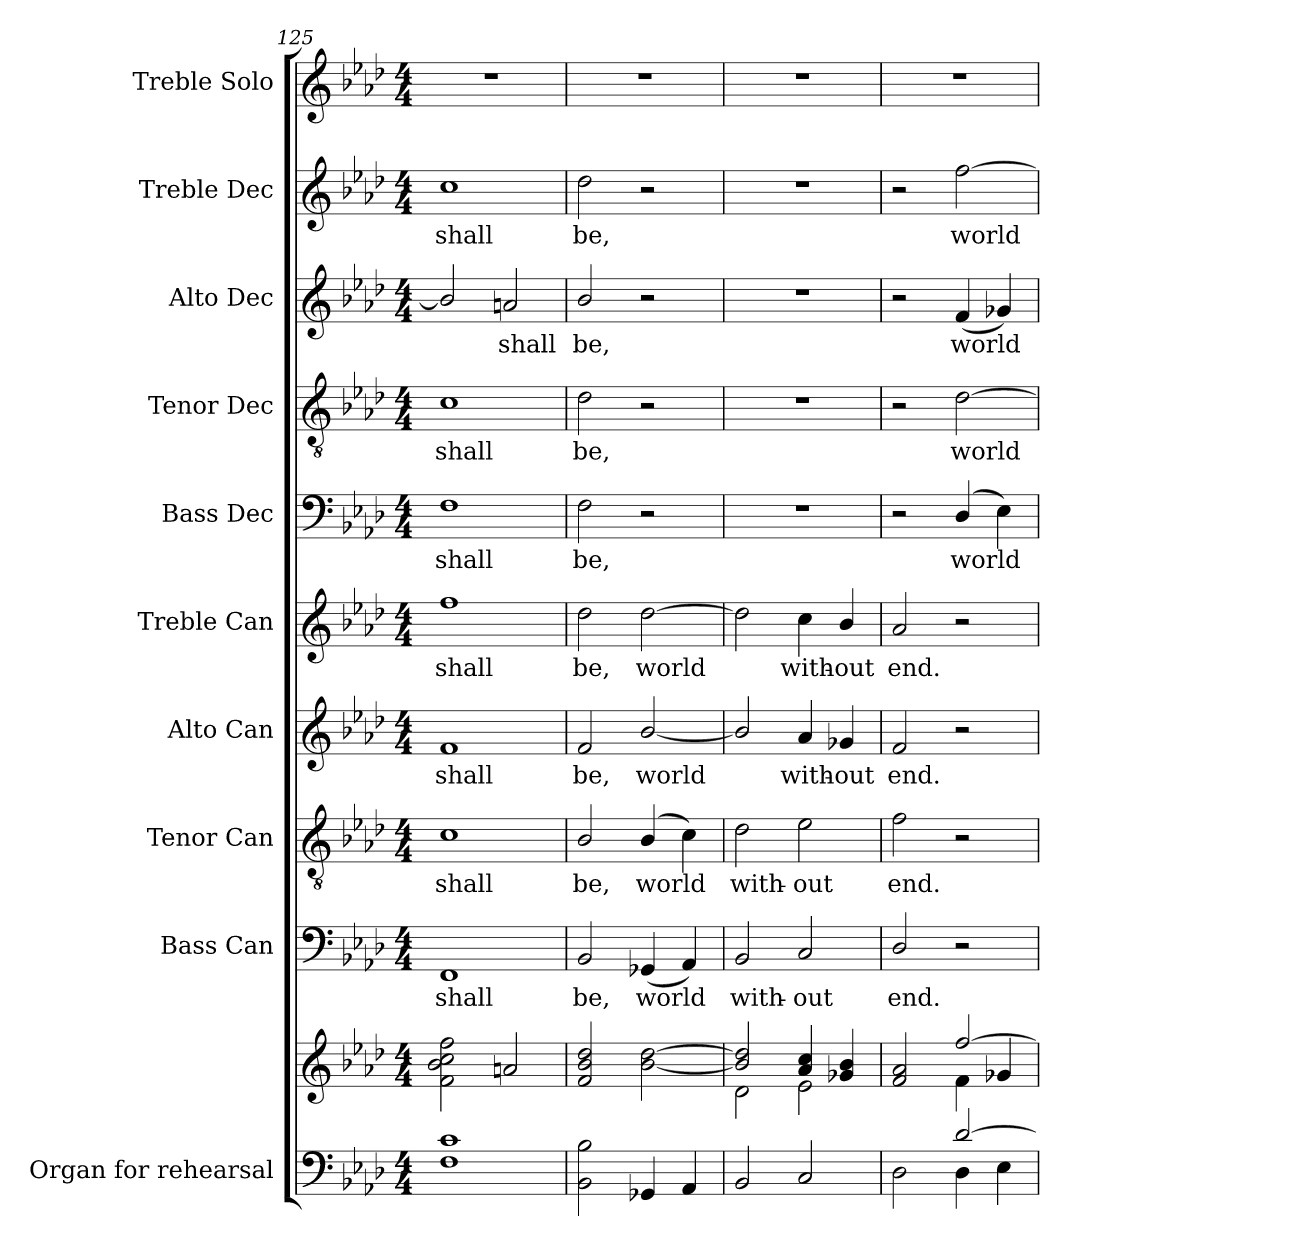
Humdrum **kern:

**kern	**kern	**kern	**text	**kern	**text	**kern	**text	**kern	**text	**kern	**text	**kern	**text	**kern	**text	**kern	**text	**kern
*part10	*part10	*part9	*part9	*part8	*part8	*part7	*part7	*part6	*part6	*part5	*part5	*part4	*part4	*part3	*part3	*part2	*part2	*part1
*staff11	*staff10	*staff9	*staff9	*staff8	*staff8	*staff7	*staff7	*staff6	*staff6	*staff5	*staff5	*staff4	*staff4	*staff3	*staff3	*staff2	*staff2	*staff1
*I"Organ for  rehearsal	*	*I"Bass Can	*	*I"Tenor Can	*	*I"Alto Can	*	*I"Treble Can	*	*I"Bass Dec	*	*I"Tenor Dec	*	*I"Alto Dec	*	*I"Treble Dec	*	*I"Treble Solo
*I'Org.	*	*I'B.	*	*I'T.	*	*I'A.	*	*I'Tr.	*	*I'B.	*	*I'T.	*	*I'A.	*	*I'Tr.	*	*I'Tr. Solo
*clefF4	*clefG2	*clefF4	*	*clefGv2	*	*clefG2	*	*clefG2	*	*clefF4	*	*clefGv2	*	*clefG2	*	*clefG2	*	*clefG2
*	*	*	*	*ITrd7c12	*	*	*	*	*	*	*	*ITrd7c12	*	*	*	*	*	*
*k[b-e-a-d-]	*k[b-e-a-d-]	*k[b-e-a-d-]	*	*k[b-e-a-d-]	*	*k[b-e-a-d-]	*	*k[b-e-a-d-]	*	*k[b-e-a-d-]	*	*k[b-e-a-d-]	*	*k[b-e-a-d-]	*	*k[b-e-a-d-]	*	*k[b-e-a-d-]
*A-:	*A-:	*A-:	*	*A-:	*	*A-:	*	*A-:	*	*A-:	*	*A-:	*	*A-:	*	*A-:	*	*A-:
*M4/4	*M4/4	*M4/4	*	*M4/4	*	*M4/4	*	*M4/4	*	*M4/4	*	*M4/4	*	*M4/4	*	*M4/4	*	*M4/4
=125	=125	=125	=125	=125	=125	=125	=125	=125	=125	=125	=125	=125	=125	=125	=125	=125	=125	=125
!	!	!	!LO:LY:b:color=#000000	!	!	!	!	!	!	!	!	!	!	!	!	!	!	!
!	!	!	!	!	!LO:LY:b:color=#000000	!	!	!	!	!	!	!	!	!	!	!	!	!
!	!	!	!	!	!	!	!LO:LY:b:color=#000000	!	!	!	!	!	!	!	!	!	!	!
!	!	!	!	!	!	!	!	!	!LO:LY:b:color=#000000	!	!	!	!	!	!	!	!	!
!	!	!	!	!	!	!	!	!	!	!	!LO:LY:b:color=#000000	!	!	!	!	!	!	!
!	!	!	!	!	!	!	!	!	!	!	!	!	!LO:LY:b:color=#000000	!	!	!	!	!
!	!	!	!	!	!	!	!	!	!	!	!	!	!	!	!	!	!LO:LY:b:color=#000000	!
1Fi 1ci	2fi\ 2b-i 2cci 2ffi	1FFi	shall	1Ci	shall	1fi	shall	1ffi	shall	1Fi	shall	1Ci	shall	2b-i/]	.	1cci	shall	1r
!	!	!	!	!	!	!	!	!	!	!	!	!	!	!	!LO:LY:b:color=#000000	!	!	!
.	2ani/	.	.	.	.	.	.	.	.	.	.	.	.	2ani/	shall	.	.	.
!!LO:PB:g=z
=126	=126	=126	=126	=126	=126	=126	=126	=126	=126	=126	=126	=126	=126	=126	=126	=126	=126	=126
!	!	!	!LO:LY:b:color=#000000	!	!	!	!	!	!	!	!	!	!	!	!	!	!	!
!	!	!	!	!	!LO:LY:b:color=#000000	!	!	!	!	!	!	!	!	!	!	!	!	!
!	!	!	!	!	!	!	!LO:LY:b:color=#000000	!	!	!	!	!	!	!	!	!	!	!
!	!	!	!	!	!	!	!	!	!LO:LY:b:color=#000000	!	!	!	!	!	!	!	!	!
!	!	!	!	!	!	!	!	!	!	!	!LO:LY:b:color=#000000	!	!	!	!	!	!	!
!	!	!	!	!	!	!	!	!	!	!	!	!	!LO:LY:b:color=#000000	!	!	!	!	!
!	!	!	!	!	!	!	!	!	!	!	!	!	!	!	!LO:LY:b:color=#000000	!	!	!
!	!	!	!	!	!	!	!	!	!	!	!	!	!	!	!	!	!LO:LY:b:color=#000000	!
2BB-i\ 2B-i	2fi/ 2b-i 2dd-i	2BB-i/	be,	2BB-i/	be,	2fi/	be,	2dd-i\	be,	2Fi\	be,	2D-i\	be,	2b-i/	be,	2dd-i\	be,	1r
!	!	!	!LO:LY:b:color=#000000	!	!	!	!	!	!	!	!	!	!	!	!	!	!	!
!	!	!	!	!	!LO:LY:b:color=#000000	!	!	!	!	!	!	!	!	!	!	!	!	!
!	!	!	!	!	!	!	!LO:LY:b:color=#000000	!	!	!	!	!	!	!	!	!	!	!
!	!	!	!	!	!	!	!	!	!LO:LY:b:color=#000000	!	!	!	!	!	!	!	!	!
4GG-Xi/	[2b-i\ [2dd-i	(4GG-Xi/	world	(4BB-i/	world	[2b-i/	world	[2dd-i\	world	2r	.	2r	.	2r	.	2r	.	.
4AA-i/	.	4AA-i/)	.	4Ci\)	.	.	.	.	.	.	.	.	.	.	.	.	.	.
=127	=127	=127	=127	=127	=127	=127	=127	=127	=127	=127	=127	=127	=127	=127	=127	=127	=127	=127
*	*^	*	*	*	*	*	*	*	*	*	*	*	*	*	*	*	*	*
!	!	!	!	!LO:LY:b:color=#000000	!	!	!	!	!	!	!	!	!	!	!	!	!	!	!
!	!	!	!	!	!	!LO:LY:b:color=#000000	!	!	!	!	!	!	!	!	!	!	!	!	!
2BB-i/	2b-i/] 2dd-i]	2d-i\	2BB-i/	with-	2D-i\	with-	2b-i/]	.	2dd-i\]	.	1r	.	1r	.	1r	.	1r	.	1r
!	!	!	!	!LO:LY:b:color=#000000	!	!	!	!	!	!	!	!	!	!	!	!	!	!	!
!	!	!	!	!	!	!LO:LY:b:color=#000000	!	!	!	!	!	!	!	!	!	!	!	!	!
!	!	!	!	!	!	!	!	!LO:LY:b:color=#000000	!	!	!	!	!	!	!	!	!	!	!
!	!	!	!	!	!	!	!	!	!	!LO:LY:b:color=#000000	!	!	!	!	!	!	!	!	!
2Ci/	4a-i/ 4cci	2e-i\	2Ci/	-out	2E-i\	-out	4a-i/	with-	4cci\	with-	.	.	.	.	.	.	.	.	.
!	!	!	!	!	!	!	!	!LO:LY:b:color=#000000	!	!	!	!	!	!	!	!	!	!	!
!	!	!	!	!	!	!	!	!	!	!LO:LY:b:color=#000000	!	!	!	!	!	!	!	!	!
.	4g-Xi/ 4b-i	.	.	.	.	.	4g-Xi/	-out	4b-i/	-out	.	.	.	.	.	.	.	.	.
=128	=128	=128	=128	=128	=128	=128	=128	=128	=128	=128	=128	=128	=128	=128	=128	=128	=128	=128	=128
*^	*	*	*	*	*	*	*	*	*	*	*	*	*	*	*	*	*	*	*
!	!	!	!	!	!LO:LY:b:color=#000000	!	!	!	!	!	!	!	!	!	!	!	!	!	!	!
!	!	!	!	!	!	!	!LO:LY:b:color=#000000	!	!	!	!	!	!	!	!	!	!	!	!	!
!	!	!	!	!	!	!	!	!	!LO:LY:b:color=#000000	!	!	!	!	!	!	!	!	!	!	!
!	!	!	!	!	!	!	!	!	!	!	!LO:LY:b:color=#000000	!	!	!	!	!	!	!	!	!
2D-i\	2ryy	2fi/ 2a-i	2ryy	2D-i/	end.	2Fi\	end.	2fi/	end.	2a-i/	end.	2r	.	2r	.	2r	.	2r	.	1r
!	!	!	!	!	!	!	!	!	!	!	!	!	!LO:LY:b:color=#000000	!	!	!	!	!	!	!
!	!	!	!	!	!	!	!	!	!	!	!	!	!	!	!LO:LY:b:color=#000000	!	!	!	!	!
!	!	!	!	!	!	!	!	!	!	!	!	!	!	!	!	!	!LO:LY:b:color=#000000	!	!	!
!	!	!	!	!	!	!	!	!	!	!	!	!	!	!	!	!	!	!	!LO:LY:b:color=#000000	!
[2d-i/	4D-i\	[2ffi/	4fi\	2r	.	2r	.	2r	.	2r	.	(4D-i/	world	[2D-i\	world	(4fi/	world	[2ffi\	world	.
.	4E-i\	.	4g-Xi/	.	.	.	.	.	.	.	.	4E-i\)	.	.	.	4g-Xi/)	.	.	.	.
*v	*v	*	*	*	*	*	*	*	*	*	*	*	*	*	*	*	*	*	*	*
*	*v	*v	*	*	*	*	*	*	*	*	*	*	*	*	*	*	*	*	*
=	=	=	=	=	=	=	=	=	=	=	=	=	=	=	=	=	=	=
*-	*-	*-	*-	*-	*-	*-	*-	*-	*-	*-	*-	*-	*-	*-	*-	*-	*-	*-
